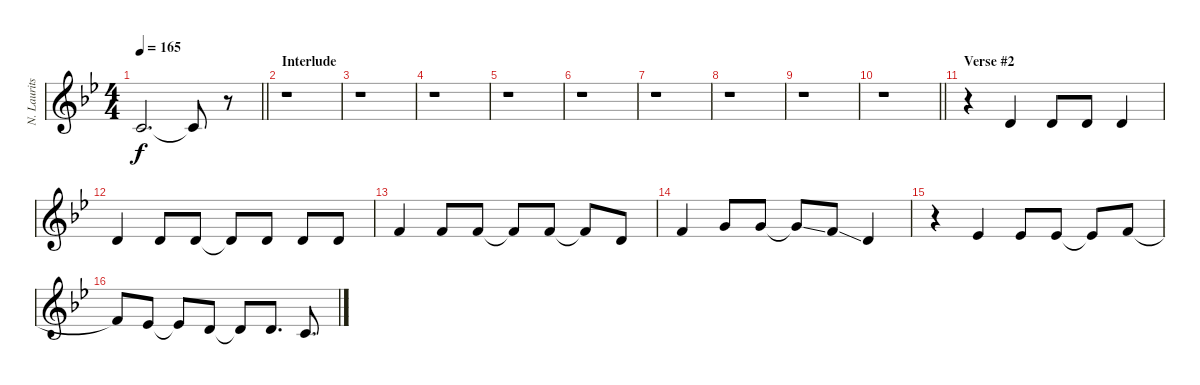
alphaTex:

\track ("N. Lauritsen (Lead Vocals)" "N. Laurits") {instrument violin}
\staff {score}
\tuning (E4 B3 G3 D3 A2 E2) {hide}
\ts (4 4)
\tempo 165
\clef g2
\barLineRight lightlight
\ks gminor
10.4.2{d dy f} 10.4{t}.8 r.8 |
\section ("" "Interlude")
r.1 |
r.1 |
r.1 |
r.1 |
r.1 |
r.1 |
r.1 |
r.1 |
\barLineRight lightlight
r.1 |
\section ("" "Verse #2")
r.4 7.3.4 7.3.8 7.3.8 7.3.4 |
7.3.4 7.3.8 7.3.8 7.3{t}.8 7.3.8 7.3.8 7.3.8 |
10.3.4 10.3.8 10.3.8 10.3{t}.8 10.3.8 10.3{t}.8 7.3.8 |
10.3.4 12.3.8 12.3.8 12.3{ss t}.8 10.3{ss}.8 7.3.4 |
r.4 8.3.4 8.3.8 8.3.8 8.3{t}.8 10.3.8 |
10.3{t}.8 8.3.8 8.3{t}.8 7.3.8 7.3{t}.8 7.3.8{d} 5.3.8{d}
